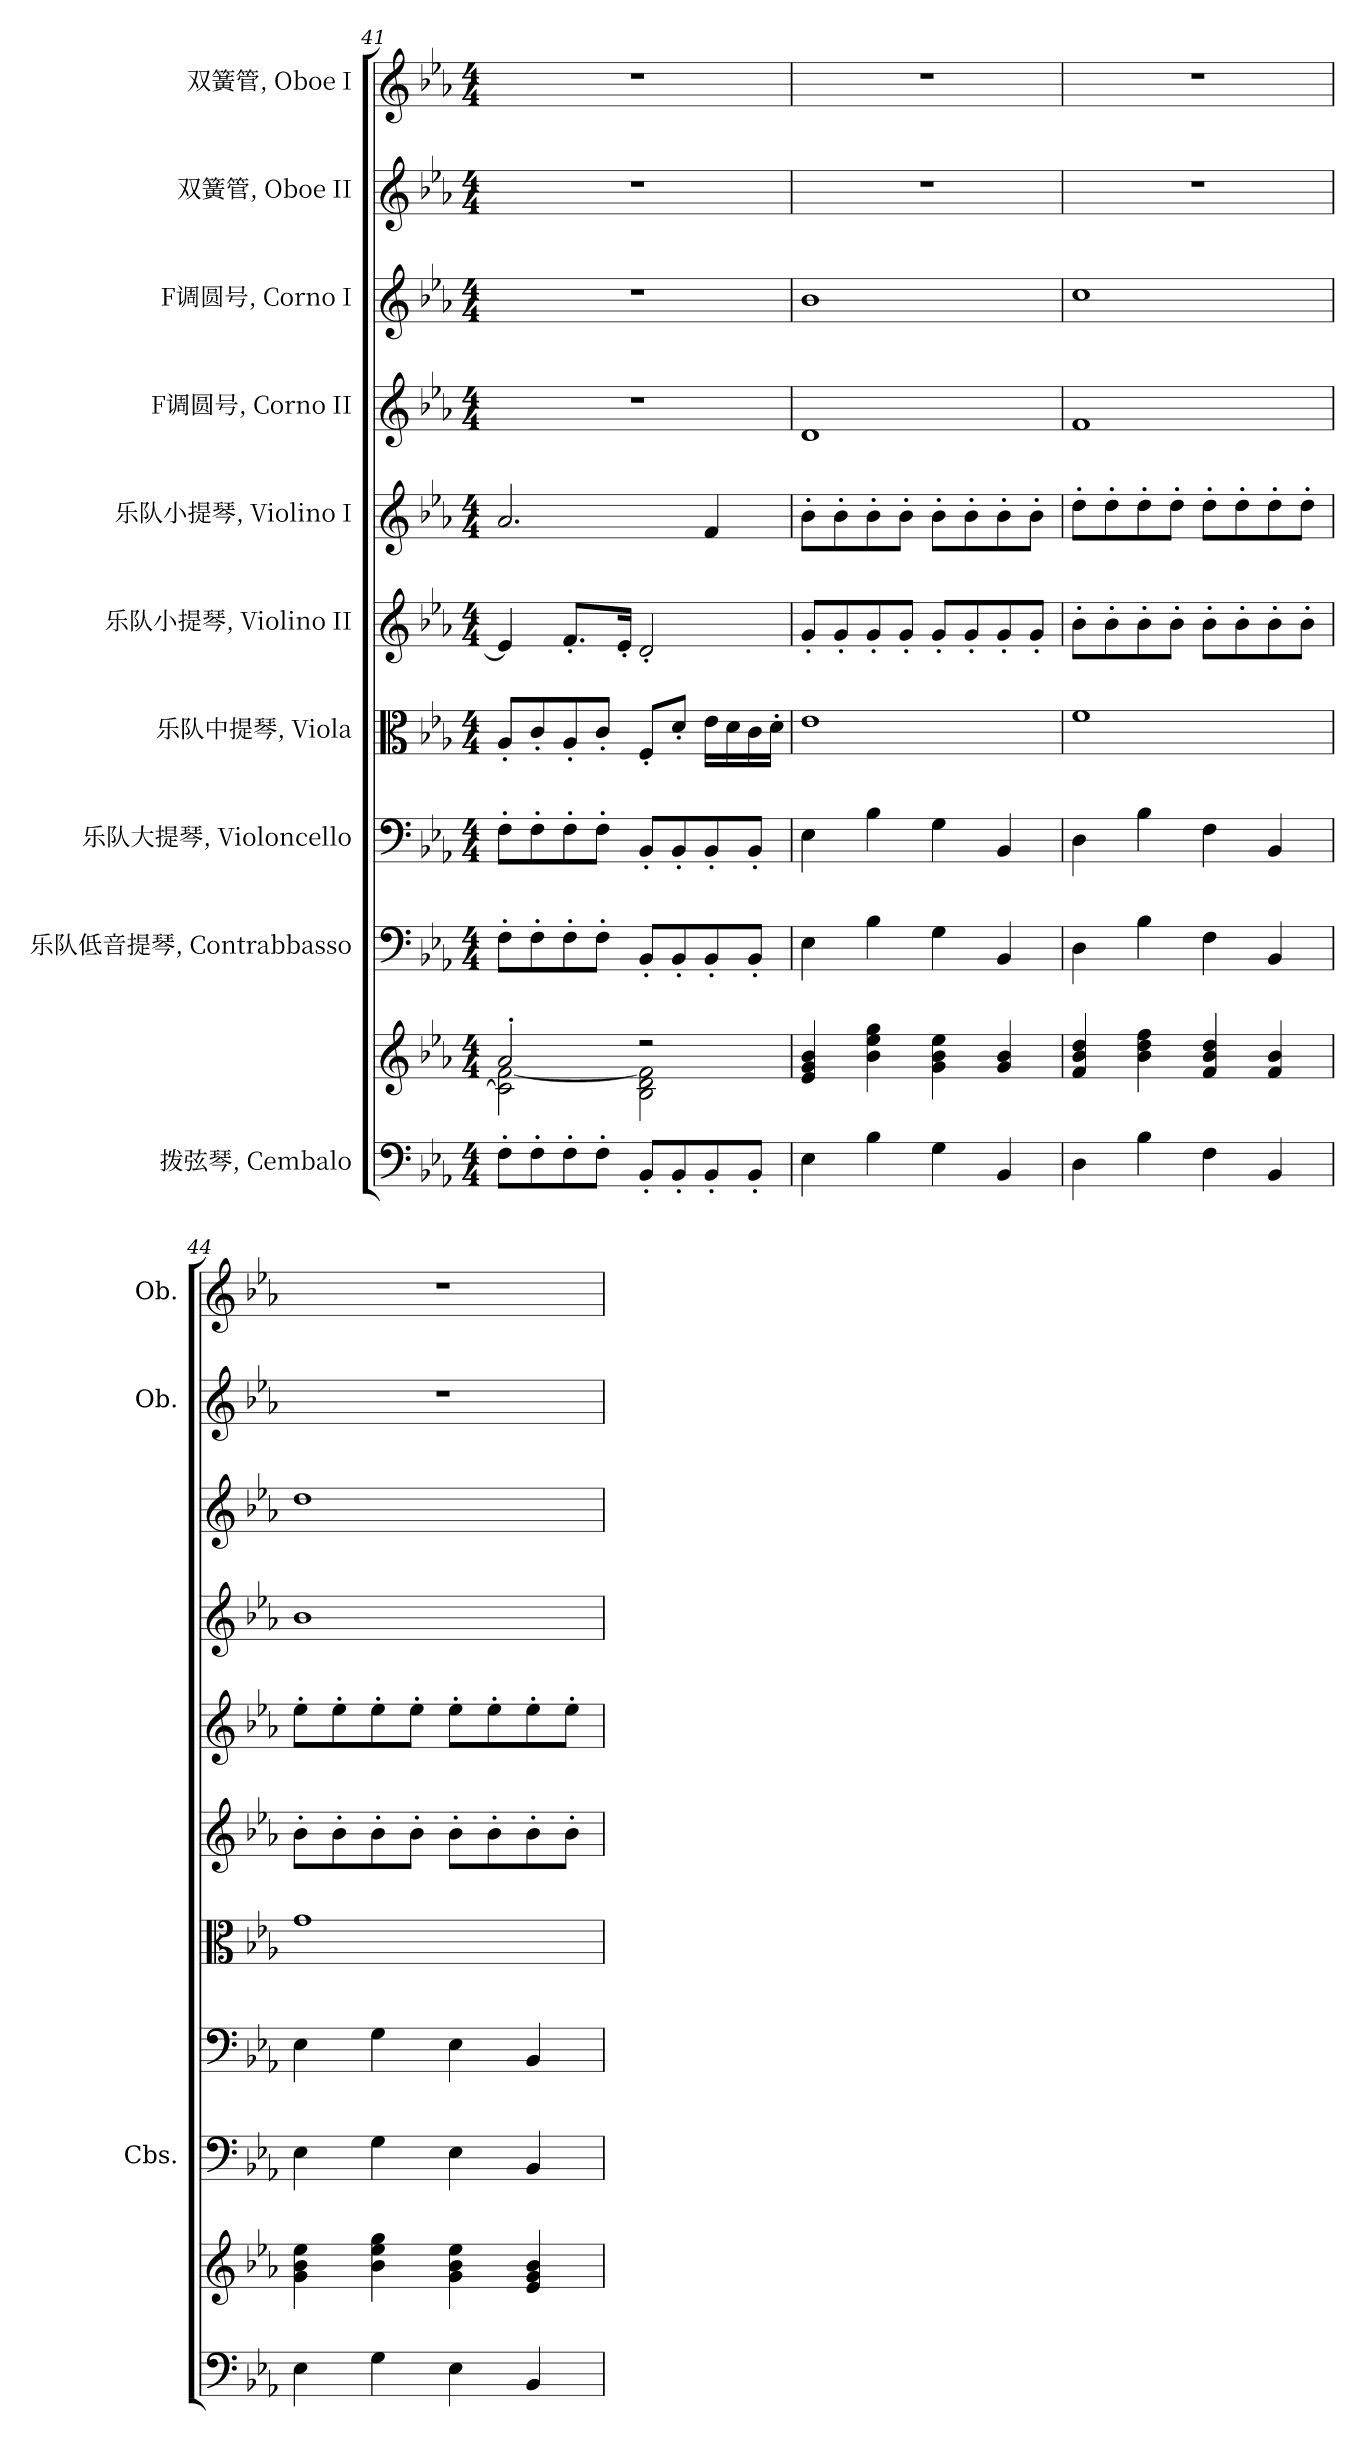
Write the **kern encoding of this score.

**kern	**kern	**kern	**kern	**kern	**kern	**kern	**kern	**kern	**kern	**kern
*part10	*part10	*part9	*part8	*part7	*part6	*part5	*part4	*part3	*part2	*part1
*staff11	*staff10	*staff9	*staff8	*staff7	*staff6	*staff5	*staff4	*staff3	*staff2	*staff1
*I"拨弦琴, Cembalo	*	*I"乐队低音提琴, Contrabbasso	*I"乐队大提琴, Violoncello	*I"乐队中提琴, Viola	*I"乐队小提琴, Violino II	*I"乐队小提琴, Violino I	*I"F调圆号, Corno II	*I"F调圆号, Corno I	*I"双簧管, Oboe II	*I"双簧管, Oboe I
*	*	*I'Cbs.	*	*	*	*	*	*	*I'Ob.	*I'Ob.
*clefF4	*clefG2	*clefF4	*clefF4	*clefC3	*clefG2	*clefG2	*clefG2	*clefG2	*clefG2	*clefG2
*	*	*ITrd7c12	*	*	*	*	*ITrd4c7	*ITrd4c7	*	*
*k[b-e-a-]	*k[b-e-a-]	*k[b-e-a-]	*k[b-e-a-]	*k[b-e-a-]	*k[b-e-a-]	*k[b-e-a-]	*k[b-e-a-d-]	*k[b-e-a-d-]	*k[b-e-a-]	*k[b-e-a-]
*M4/4	*M4/4	*M4/4	*M4/4	*M4/4	*M4/4	*M4/4	*M4/4	*M4/4	*M4/4	*M4/4
=41	=41	=41	=41	=41	=41	=41	=41	=41	=41	=41
*	*^	*	*	*	*	*	*	*	*	*
8F'\L	2a-'/	2c\] [2f\	8FF'\L	8F'\L	8A-'/L	4e-/]	2.a-/	1r	1r	1r	1r
8F'\	.	.	8FF'\	8F'\	8c'/	.	.	.	.	.	.
8F'\	.	.	8FF'\	8F'\	8A-'/	8.f'/L	.	.	.	.	.
8F'\J	.	.	8FF'\J	8F'\J	8c'/J	.	.	.	.	.	.
.	.	.	.	.	.	16e-'/Jk	.	.	.	.	.
8BB-'/L	2r	2B-\ 2d\ 2f\]	8BBB-'/L	8BB-'/L	8F'/L	2d'/	.	.	.	.	.
8BB-'/	.	.	8BBB-'/	8BB-'/	8d'/J	.	.	.	.	.	.
8BB-'/	.	.	8BBB-'/	8BB-'/	16e-\LL	.	4f/	.	.	.	.
.	.	.	.	.	16d\	.	.	.	.	.	.
8BB-'/J	.	.	8BBB-'/J	8BB-'/J	16c\	.	.	.	.	.	.
.	.	.	.	.	16d'\JJ	.	.	.	.	.	.
*	*v	*v	*	*	*	*	*	*	*	*	*
=42	=42	=42	=42	=42	=42	=42	=42	=42	=42	=42
4E-\	4e-/ 4g/ 4b-/	4EE-\	4E-\	1e-	8g'/L	8b-'\L	1G	1e-	1r	1r
.	.	.	.	.	8g'/	8b-'\	.	.	.	.
4B-\	4b-\ 4ee-\ 4gg\	4BB-\	4B-\	.	8g'/	8b-'\	.	.	.	.
.	.	.	.	.	8g'/J	8b-'\J	.	.	.	.
4G\	4g\ 4b-\ 4ee-\	4GG\	4G\	.	8g'/L	8b-'\L	.	.	.	.
.	.	.	.	.	8g'/	8b-'\	.	.	.	.
4BB-/	4g/ 4b-/	4BBB-/	4BB-/	.	8g'/	8b-'\	.	.	.	.
.	.	.	.	.	8g'/J	8b-'\J	.	.	.	.
=43	=43	=43	=43	=43	=43	=43	=43	=43	=43	=43
4D\	4f/ 4b-/ 4dd/	4DD\	4D\	1f	8b-'\L	8dd'\L	1B-	1f	1r	1r
.	.	.	.	.	8b-'\	8dd'\	.	.	.	.
4B-\	4b-\ 4dd\ 4ff\	4BB-\	4B-\	.	8b-'\	8dd'\	.	.	.	.
.	.	.	.	.	8b-'\J	8dd'\J	.	.	.	.
4F\	4f/ 4b-/ 4dd/	4FF\	4F\	.	8b-'\L	8dd'\L	.	.	.	.
.	.	.	.	.	8b-'\	8dd'\	.	.	.	.
4BB-/	4f/ 4b-/	4BBB-/	4BB-/	.	8b-'\	8dd'\	.	.	.	.
.	.	.	.	.	8b-'\J	8dd'\J	.	.	.	.
!!LO:PB:g=z
=44	=44	=44	=44	=44	=44	=44	=44	=44	=44	=44
4E-\	4g\ 4b-\ 4ee-\	4EE-\	4E-\	1g	8b-'\L	8ee-'\L	1e-	1g	1r	1r
.	.	.	.	.	8b-'\	8ee-'\	.	.	.	.
4G\	4b-\ 4ee-\ 4gg\	4GG\	4G\	.	8b-'\	8ee-'\	.	.	.	.
.	.	.	.	.	8b-'\J	8ee-'\J	.	.	.	.
4E-\	4g\ 4b-\ 4ee-\	4EE-\	4E-\	.	8b-'\L	8ee-'\L	.	.	.	.
.	.	.	.	.	8b-'\	8ee-'\	.	.	.	.
4BB-/	4e-/ 4g/ 4b-/	4BBB-/	4BB-/	.	8b-'\	8ee-'\	.	.	.	.
.	.	.	.	.	8b-'\J	8ee-'\J	.	.	.	.
=	=	=	=	=	=	=	=	=	=	=
*-	*-	*-	*-	*-	*-	*-	*-	*-	*-	*-
